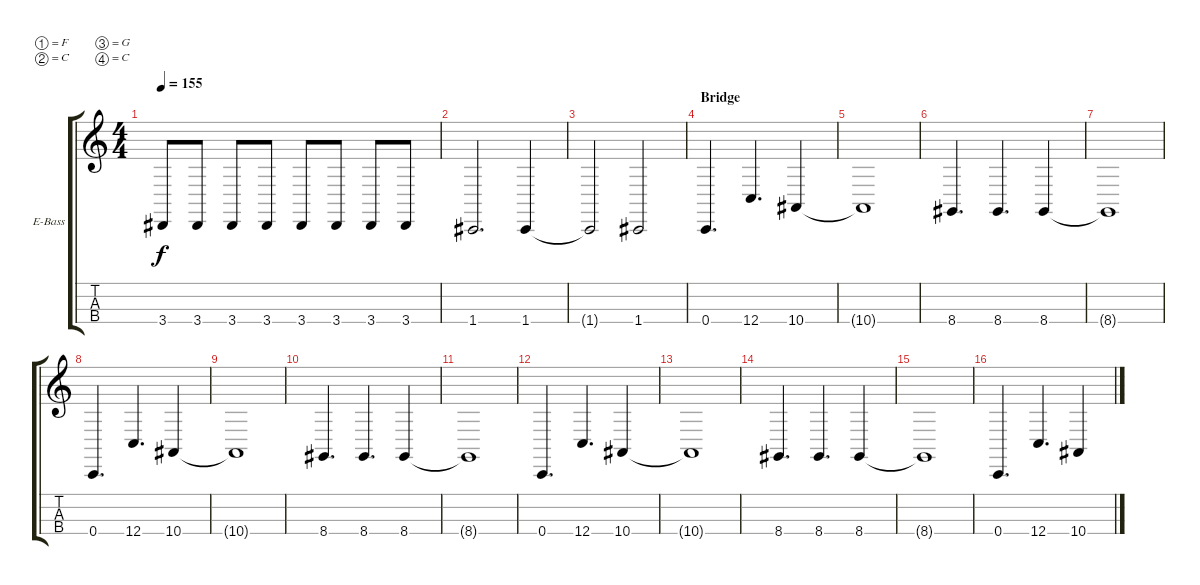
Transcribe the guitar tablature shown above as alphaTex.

\defaultSystemsLayout 4
\bracketExtendMode groupsimilarinstruments
\firstSystemTrackNameOrientation horizontal
\otherSystemsTrackNameOrientation horizontal
\track ("Bass" "E-Bass") {instrument electricbassfinger}
\staff {score tabs}
\tuning (F2 C2 G1 C1)
\ts (4 4)
\tempo 155
\clef g2
\ks c
3.4.8{dy f} 3.4.8 3.4.8 3.4.8 3.4.8 3.4.8 3.4.8 3.4.8 |
1.4.2{d} 1.4.4 |
1.4{t}.2 1.4.2 |
\section ("" "Bridge")
0.4.4{d} 12.4.4{d} 10.4.4 |
10.4{t}.1 |
8.4.4{d} 8.4.4{d} 8.4.4 |
8.4{t}.1 |
0.4.4{d} 12.4.4{d} 10.4.4 |
10.4{t}.1 |
8.4.4{d} 8.4.4{d} 8.4.4 |
8.4{t}.1 |
0.4.4{d} 12.4.4{d} 10.4.4 |
10.4{t}.1 |
8.4.4{d} 8.4.4{d} 8.4.4 |
8.4{t}.1 |
0.4.4{d} 12.4.4{d} 10.4.4
